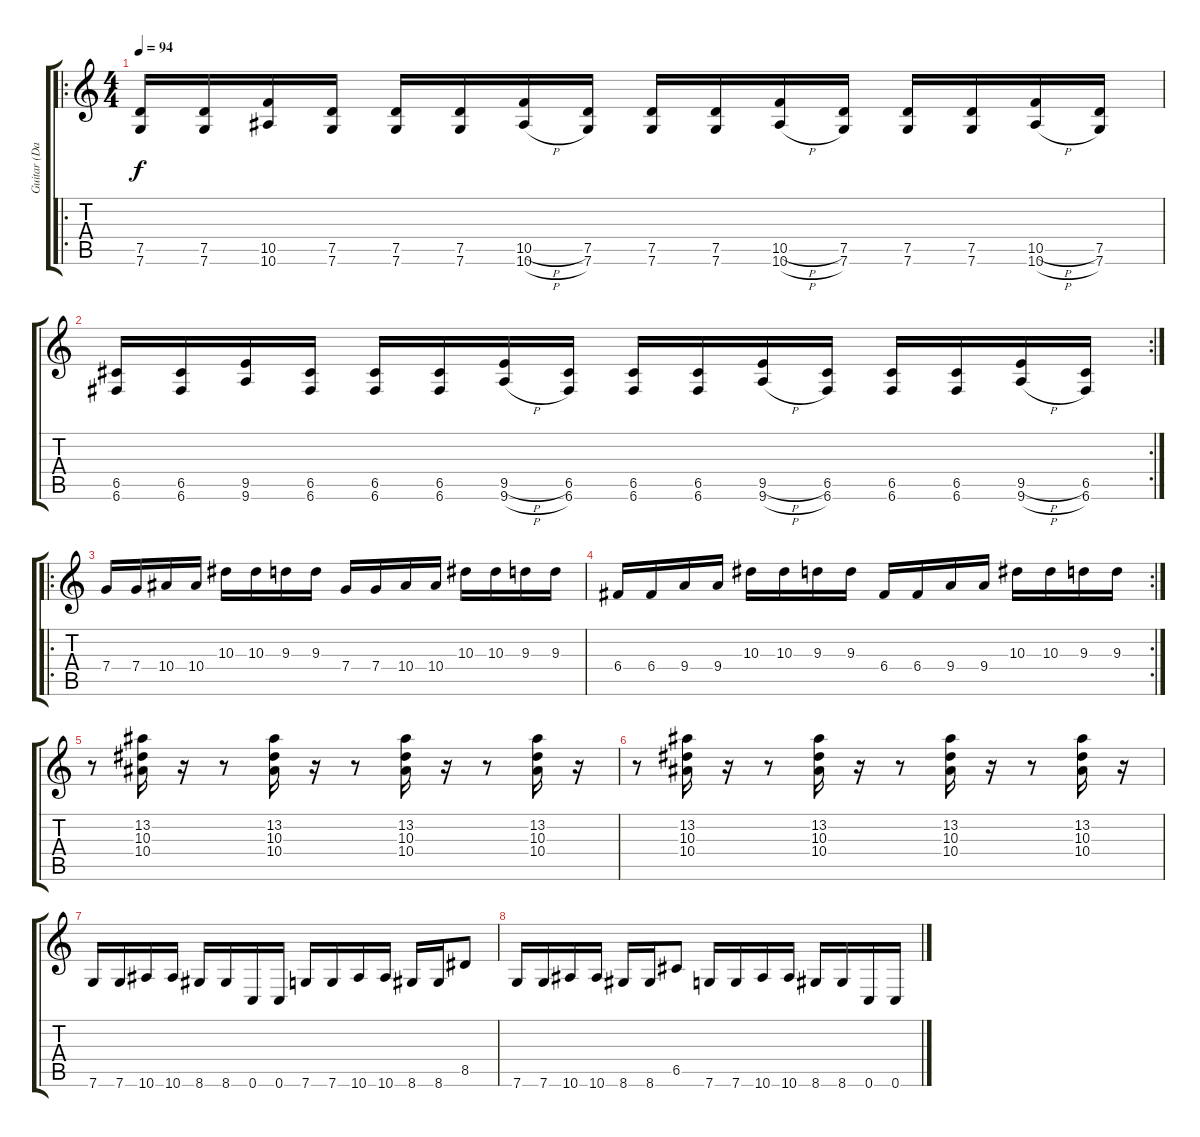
\track ("Guitar (Daron Malakian)" "Guitar (Da") {instrument distortionguitar}
\staff {score tabs}
\tuning (D4 A3 F3 C3 G2 C2) {hide}
\ro
\ts (4 4)
\tempo 94
\clef g2
\ks c
(7.5 7.6).16{dy f} (7.5 7.6).16 (10.5 10.6).16 (7.5 7.6).16 (7.5 7.6).16 (7.5 7.6).16 (10.5{h} 10.6{h}).16 (7.5 7.6).16 (7.5 7.6).16 (7.5 7.6).16 (10.5{h} 10.6{h}).16 (7.5 7.6).16 (7.5 7.6).16 (7.5 7.6).16 (10.5{h} 10.6{h}).16 (7.5 7.6).16 |
\rc 2
(6.5 6.6).16 (6.5 6.6).16 (9.5 9.6).16 (6.5 6.6).16 (6.5 6.6).16 (6.5 6.6).16 (9.5{h} 9.6{h}).16 (6.5 6.6).16 (6.5 6.6).16 (6.5 6.6).16 (9.5{h} 9.6{h}).16 (6.5 6.6).16 (6.5 6.6).16 (6.5 6.6).16 (9.5{h} 9.6{h}).16 (6.5 6.6).16 |
\ro
7.4.16 7.4.16 10.4.16 10.4.16 10.3.16 10.3.16 9.3.16 9.3.16 7.4.16 7.4.16 10.4.16 10.4.16 10.3.16 10.3.16 9.3.16 9.3.16 |
\rc 2
6.4.16 6.4.16 9.4.16 9.4.16 10.3.16 10.3.16 9.3.16 9.3.16 6.4.16 6.4.16 9.4.16 9.4.16 10.3.16 10.3.16 9.3.16 9.3.16 |
r.8 (13.2 10.3 10.4).16 r.16 r.8 (13.2 10.3 10.4).16 r.16 r.8 (13.2 10.3 10.4).16 r.16 r.8 (13.2 10.3 10.4).16 r.16 |
r.8 (13.2 10.3 10.4).16 r.16 r.8 (13.2 10.3 10.4).16 r.16 r.8 (13.2 10.3 10.4).16 r.16 r.8 (13.2 10.3 10.4).16 r.16 |
7.6.16 7.6.16 10.6.16 10.6.16 8.6.16 8.6.16 0.6.16 0.6.16 7.6.16 7.6.16 10.6.16 10.6.16 8.6.16 8.6.16 8.5.8 |
7.6.16 7.6.16 10.6.16 10.6.16 8.6.16 8.6.16 6.5.8 7.6.16 7.6.16 10.6.16 10.6.16 8.6.16 8.6.16 0.6.16 0.6.16
